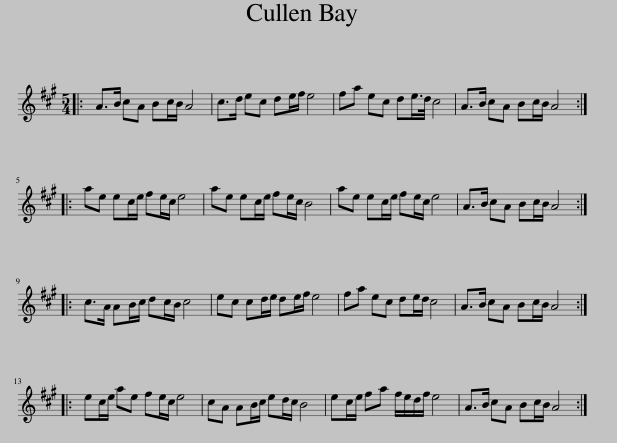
X:1
L:1/8
M:5/4
I:linebreak $
K:A
V:1 treble
V:1
|: A>B cA Bc/B/ A4 | c>d ec de/f/ e4 | fa ec de/>d/ c4 | A>B cA Bc/B/ A4 ::$ ae ec/e/ fe/c/ e4 | %5
 ae ec/e/ fe/c/ B4 | ae ec/e/ fe/c/ e4 | A>B cA Bc/B/ A4 ::$ c>A AB/c/ dc/B/ c4 | ec cd/e/ de/f/ e4 | %10
 fa ec de/d/ c4 | A>B cA Bc/B/ A4 ::$ ec/e/ ae fe/c/ e4 | cA AB/c/ ed/c/ B4 | ec/e/ fa f/e/d/f/ e4 | %15
 A>B cA Bc/B/ A4 :| %16
